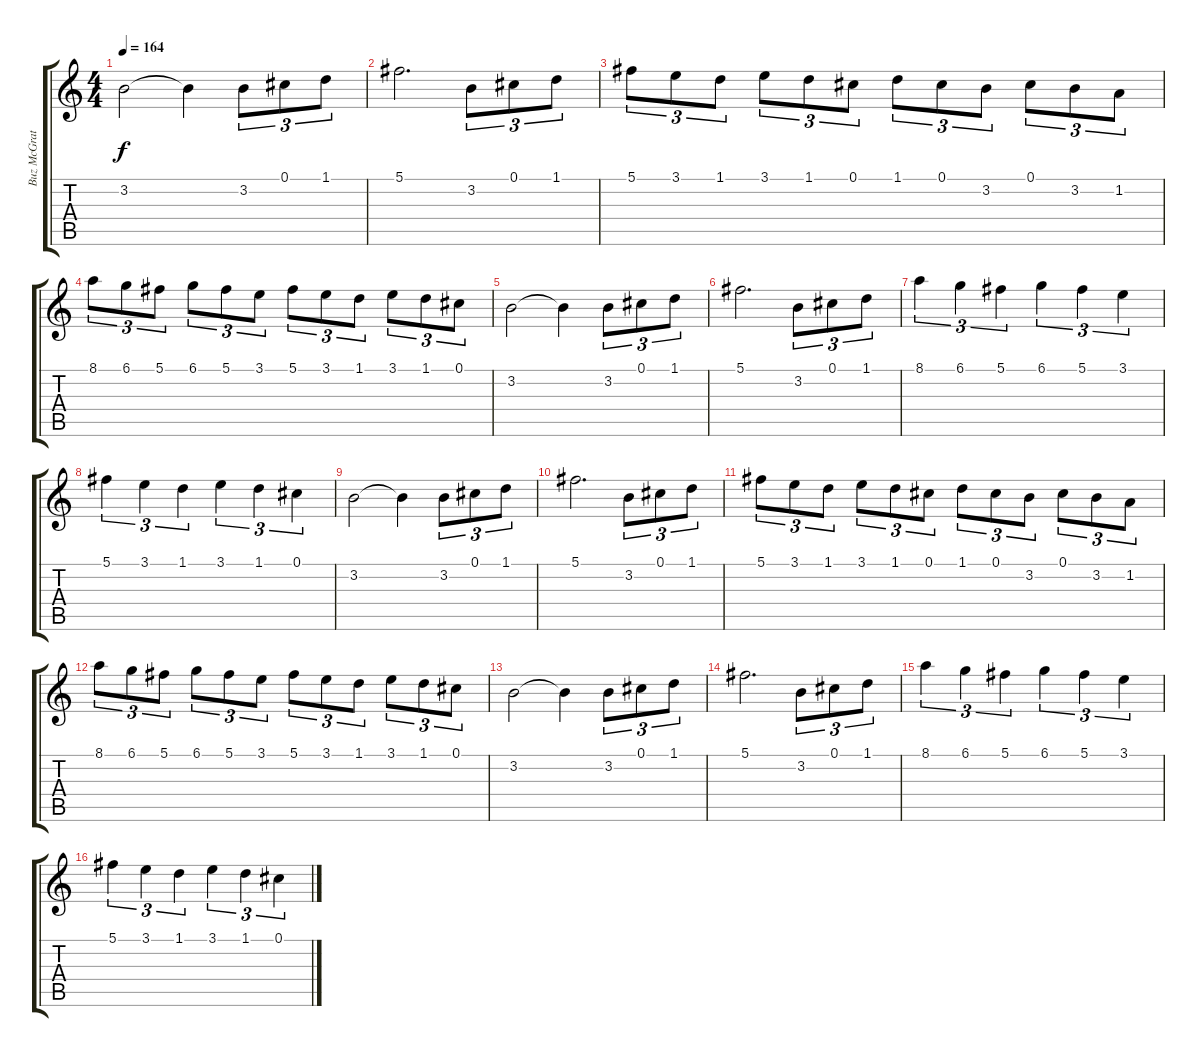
\track ("Buz McGrath" "Buz McGrat") {instrument overdrivenguitar}
\staff {score tabs}
\tuning (Db4 Ab3 E3 B2 Gb2 B1) {hide}
\ts (4 4)
\tempo 164
\clef g2
\ks c
3.2.2{dy f} 3.2{t}.4 3.2.8{tu (3 2)} 0.1.8{tu (3 2)} 1.1.8{tu (3 2)} |
5.1.2{d} 3.2.8{tu (3 2)} 0.1.8{tu (3 2)} 1.1.8{tu (3 2)} |
5.1.8{tu (3 2)} 3.1.8{tu (3 2)} 1.1.8{tu (3 2)} 3.1.8{tu (3 2)} 1.1.8{tu (3 2)} 0.1.8{tu (3 2)} 1.1.8{tu (3 2)} 0.1.8{tu (3 2)} 3.2.8{tu (3 2)} 0.1.8{tu (3 2)} 3.2.8{tu (3 2)} 1.2.8{tu (3 2)} |
8.1.8{tu (3 2)} 6.1.8{tu (3 2)} 5.1.8{tu (3 2)} 6.1.8{tu (3 2)} 5.1.8{tu (3 2)} 3.1.8{tu (3 2)} 5.1.8{tu (3 2)} 3.1.8{tu (3 2)} 1.1.8{tu (3 2)} 3.1.8{tu (3 2)} 1.1.8{tu (3 2)} 0.1.8{tu (3 2)} |
3.2.2 3.2{t}.4 3.2.8{tu (3 2)} 0.1.8{tu (3 2)} 1.1.8{tu (3 2)} |
5.1.2{d} 3.2.8{tu (3 2)} 0.1.8{tu (3 2)} 1.1.8{tu (3 2)} |
8.1.4{tu (3 2)} 6.1.4{tu (3 2)} 5.1.4{tu (3 2)} 6.1.4{tu (3 2)} 5.1.4{tu (3 2)} 3.1.4{tu (3 2)} |
5.1.4{tu (3 2)} 3.1.4{tu (3 2)} 1.1.4{tu (3 2)} 3.1.4{tu (3 2)} 1.1.4{tu (3 2)} 0.1.4{tu (3 2)} |
3.2.2 3.2{t}.4 3.2.8{tu (3 2)} 0.1.8{tu (3 2)} 1.1.8{tu (3 2)} |
5.1.2{d} 3.2.8{tu (3 2)} 0.1.8{tu (3 2)} 1.1.8{tu (3 2)} |
5.1.8{tu (3 2)} 3.1.8{tu (3 2)} 1.1.8{tu (3 2)} 3.1.8{tu (3 2)} 1.1.8{tu (3 2)} 0.1.8{tu (3 2)} 1.1.8{tu (3 2)} 0.1.8{tu (3 2)} 3.2.8{tu (3 2)} 0.1.8{tu (3 2)} 3.2.8{tu (3 2)} 1.2.8{tu (3 2)} |
8.1.8{tu (3 2)} 6.1.8{tu (3 2)} 5.1.8{tu (3 2)} 6.1.8{tu (3 2)} 5.1.8{tu (3 2)} 3.1.8{tu (3 2)} 5.1.8{tu (3 2)} 3.1.8{tu (3 2)} 1.1.8{tu (3 2)} 3.1.8{tu (3 2)} 1.1.8{tu (3 2)} 0.1.8{tu (3 2)} |
3.2.2 3.2{t}.4 3.2.8{tu (3 2)} 0.1.8{tu (3 2)} 1.1.8{tu (3 2)} |
5.1.2{d} 3.2.8{tu (3 2)} 0.1.8{tu (3 2)} 1.1.8{tu (3 2)} |
8.1.4{tu (3 2)} 6.1.4{tu (3 2)} 5.1.4{tu (3 2)} 6.1.4{tu (3 2)} 5.1.4{tu (3 2)} 3.1.4{tu (3 2)} |
5.1.4{tu (3 2)} 3.1.4{tu (3 2)} 1.1.4{tu (3 2)} 3.1.4{tu (3 2)} 1.1.4{tu (3 2)} 0.1.4{tu (3 2)}
